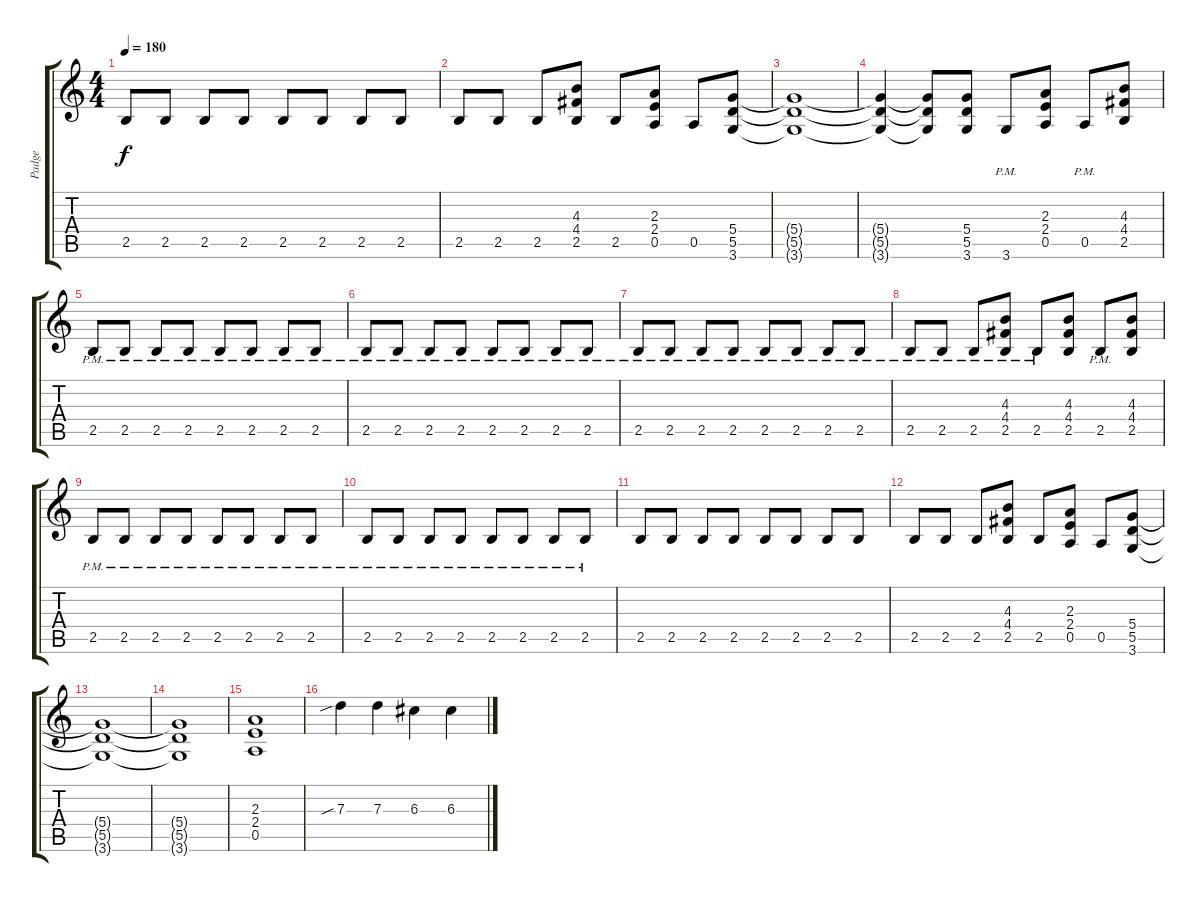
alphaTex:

\track ("Padge" "Padge") {instrument acousticguitarsteel}
\staff {score tabs}
\tuning (E4 B3 G3 D3 A2 E2) {hide}
\ts (4 4)
\tempo 180
\clef g2
\ks c
2.5.8{dy f} 2.5.8 2.5.8 2.5.8 2.5.8 2.5.8 2.5.8 2.5.8 |
2.5.8 2.5.8 2.5.8 (4.3 4.4 2.5).8 2.5.8 (2.3 2.4 0.5).8 0.5.8 (5.4 5.5 3.6).8 |
(5.4{t} 5.5{t} 3.6{t}).1 |
(5.4{t} 5.5{t} 3.6{t}).4 (5.4{t} 5.5{t} 3.6{t}).8 (5.4 5.5 3.6).8 3.6{pm}.8 (2.3 2.4 0.5).8 0.5{pm}.8 (4.3 4.4 2.5).8 |
2.5{pm}.8 2.5{pm}.8 2.5{pm}.8 2.5{pm}.8 2.5{pm}.8 2.5{pm}.8 2.5{pm}.8 2.5{pm}.8 |
2.5{pm}.8 2.5{pm}.8 2.5{pm}.8 2.5{pm}.8 2.5{pm}.8 2.5{pm}.8 2.5{pm}.8 2.5{pm}.8 |
2.5{pm}.8 2.5{pm}.8 2.5{pm}.8 2.5{pm}.8 2.5{pm}.8 2.5{pm}.8 2.5{pm}.8 2.5{pm}.8 |
2.5{pm}.8 2.5{pm}.8 2.5{pm}.8 (4.3 4.4 2.5{pm}).8 2.5{pm}.8 (4.3 4.4 2.5).8 2.5{pm}.8 (4.3 4.4 2.5).8 |
2.5{pm}.8 2.5{pm}.8 2.5{pm}.8 2.5{pm}.8 2.5{pm}.8 2.5{pm}.8 2.5{pm}.8 2.5{pm}.8 |
2.5{pm}.8 2.5{pm}.8 2.5{pm}.8 2.5{pm}.8 2.5{pm}.8 2.5{pm}.8 2.5{pm}.8 2.5{pm}.8 |
2.5.8 2.5.8 2.5.8 2.5.8 2.5.8 2.5.8 2.5.8 2.5.8 |
2.5.8 2.5.8 2.5.8 (4.3 4.4 2.5).8 2.5.8 (2.3 2.4 0.5).8 0.5.8 (5.4 5.5 3.6).8 |
(5.4{t} 5.5{t} 3.6{t}).1 |
(5.4{t} 5.5{t} 3.6{t}).1 |
(2.3 2.4 0.5).1 |
7.3{sib}.4 7.3.4 6.3.4 6.3.4
